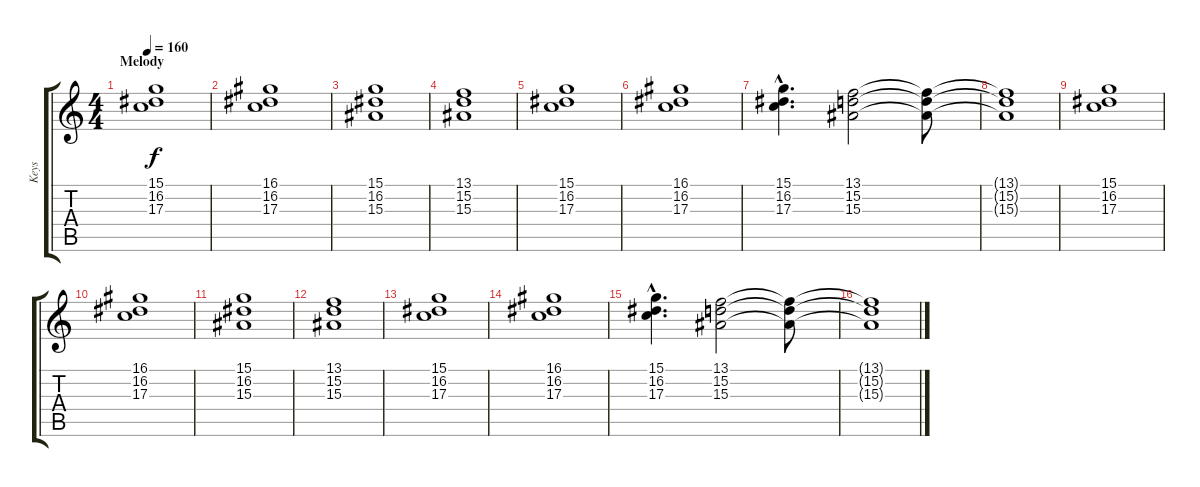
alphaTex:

\track ("Keys" "Keys") {instrument tremolostrings}
\staff {score tabs}
\tuning (E4 B3 G3 D3 A2 E2) {hide}
\ts (4 4)
\section ("" "Melody")
\tempo 160
\clef g2
\ks c
(15.1 16.2 17.3).1{dy f} |
(16.1 16.2 17.3).1 |
(15.1 16.2 15.3).1 |
(13.1 15.2 15.3).1 |
(15.1 16.2 17.3).1 |
(16.1 16.2 17.3).1 |
(15.1{hac} 16.2{hac} 17.3{hac}).4{d} (13.1 15.2 15.3).2 (13.1{t} 15.2{t} 15.3{t}).8 |
(13.1{t} 15.2{t} 15.3{t}).1 |
(15.1 16.2 17.3).1 |
(16.1 16.2 17.3).1 |
(15.1 16.2 15.3).1 |
(13.1 15.2 15.3).1 |
(15.1 16.2 17.3).1 |
(16.1 16.2 17.3).1 |
(15.1{hac} 16.2{hac} 17.3{hac}).4{d} (13.1 15.2 15.3).2 (13.1{t} 15.2{t} 15.3{t}).8 |
(13.1{t} 15.2{t} 15.3{t}).1
